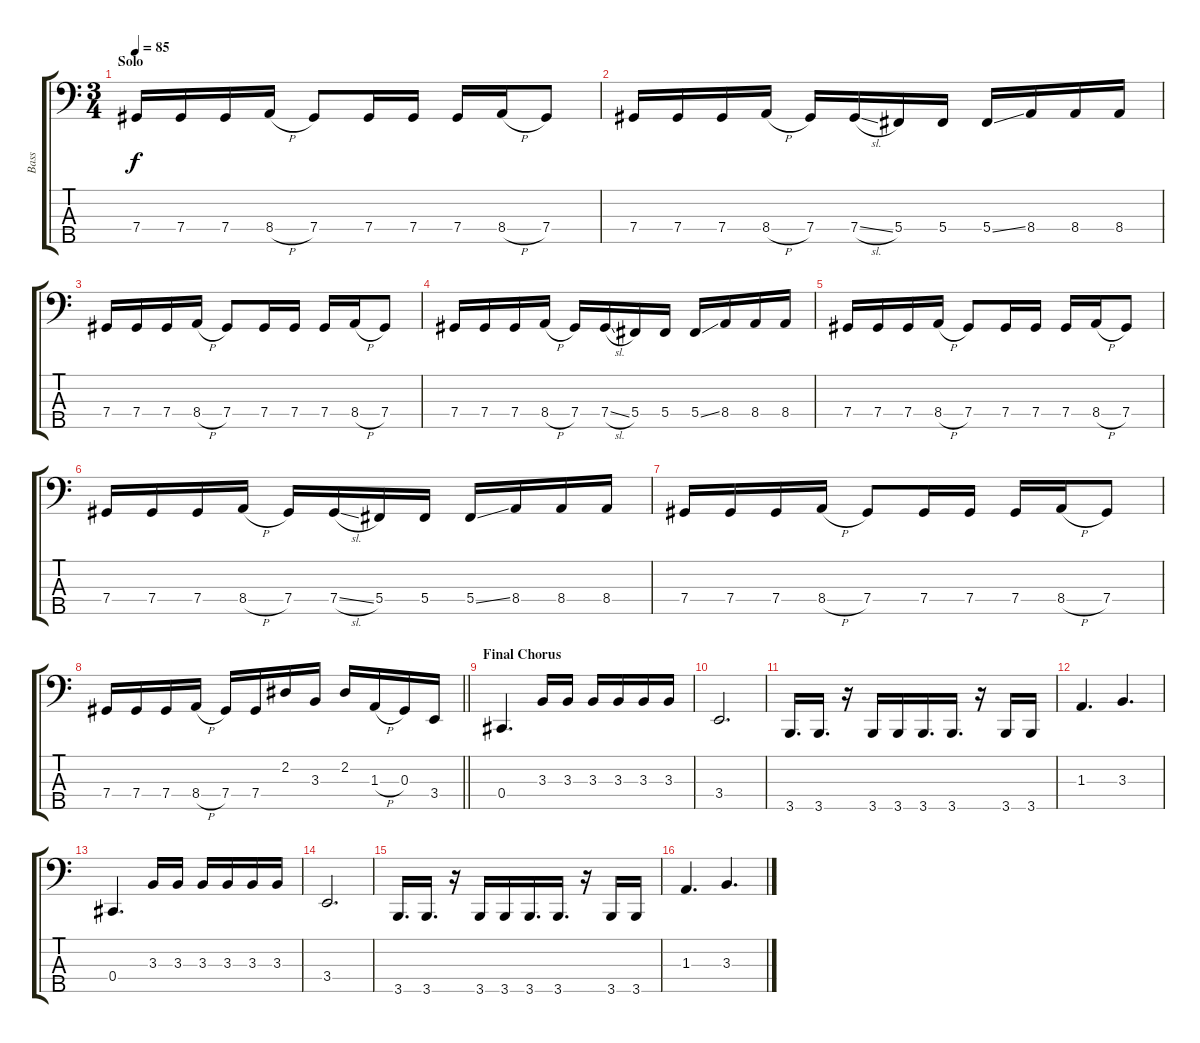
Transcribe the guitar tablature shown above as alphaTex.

\track ("Bass" "Bass") {instrument electricbassfinger}
\staff {score tabs}
\tuning (Gb2 Db2 Ab1 Db1 Ab0) {hide}
\ts (3 4)
\section ("" "Solo")
\tempo 85
\clef f4
\ks c
7.4.16{dy f volume 10} 7.4.16 7.4.16 8.4{h}.16 7.4.8 7.4.16 7.4.16 7.4.16 8.4{h}.16 7.4.8 |
7.4.16 7.4.16 7.4.16 8.4{h}.16 7.4.16 7.4{sl}.16 5.4.16 5.4.16 5.4{ss}.16 8.4.16 8.4.16 8.4.16 |
7.4.16 7.4.16 7.4.16 8.4{h}.16 7.4.8 7.4.16 7.4.16 7.4.16 8.4{h}.16 7.4.8 |
7.4.16 7.4.16 7.4.16 8.4{h}.16 7.4.16 7.4{sl}.16 5.4.16 5.4.16 5.4{ss}.16 8.4.16 8.4.16 8.4.16 |
7.4.16 7.4.16 7.4.16 8.4{h}.16 7.4.8 7.4.16 7.4.16 7.4.16 8.4{h}.16 7.4.8 |
7.4.16 7.4.16 7.4.16 8.4{h}.16 7.4.16 7.4{sl}.16 5.4.16 5.4.16 5.4{ss}.16 8.4.16 8.4.16 8.4.16 |
7.4.16 7.4.16 7.4.16 8.4{h}.16 7.4.8 7.4.16 7.4.16 7.4.16 8.4{h}.16 7.4.8 |
\barLineRight lightlight
7.4.16 7.4.16 7.4.16 8.4{h}.16 7.4.16 7.4.16 2.2.16 3.3.16 2.2.16 1.3{h}.16 0.3.16 3.4.16 |
\section ("" "Final Chorus")
0.4.4{d} 3.3.16 3.3.16 3.3.16 3.3.16 3.3.16 3.3.16 |
3.4.2{d} |
3.5.16{d} 3.5.16{d} r.16 3.5.16 3.5.16 3.5.16{d} 3.5.16{d} r.16 3.5.16 3.5.16 |
1.3.4{d} 3.3.4{d} |
0.4.4{d} 3.3.16 3.3.16 3.3.16 3.3.16 3.3.16 3.3.16 |
3.4.2{d} |
3.5.16{d} 3.5.16{d} r.16 3.5.16 3.5.16 3.5.16{d} 3.5.16{d} r.16 3.5.16 3.5.16 |
1.3.4{d} 3.3.4{d}
